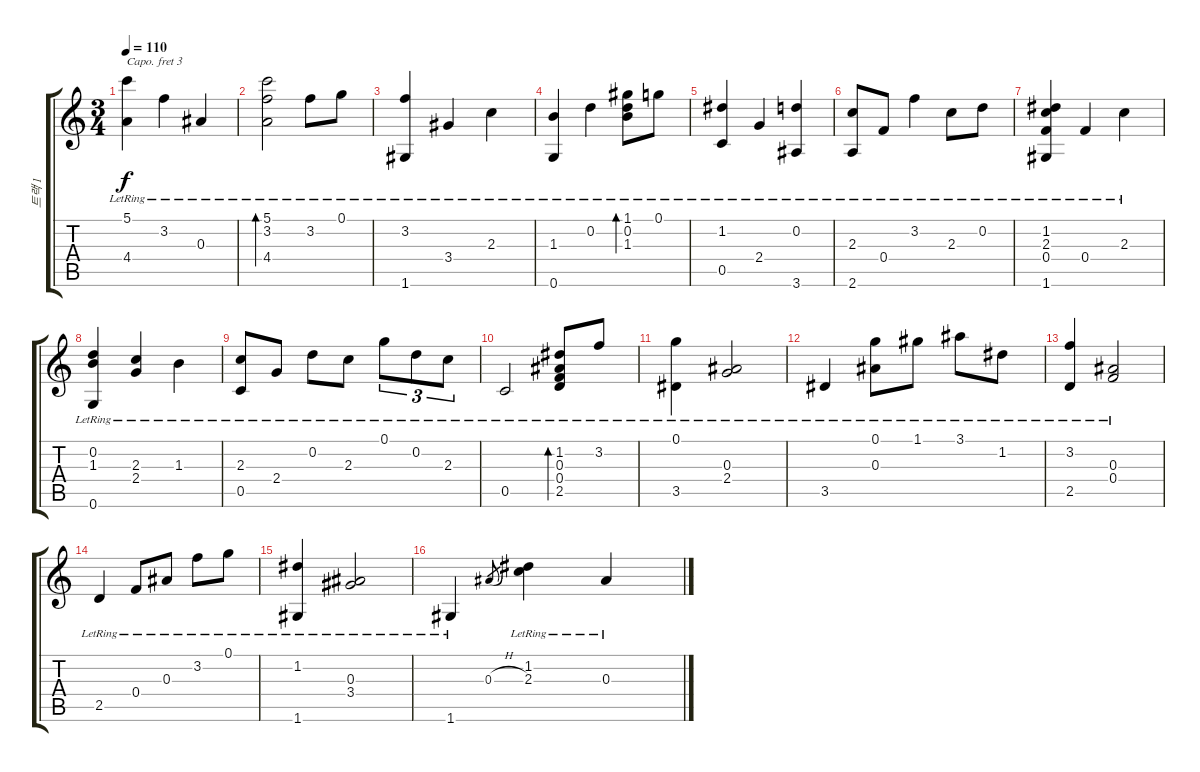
\track ("트랙 1" "트랙 1") {instrument acousticguitarsteel}
\staff {score tabs}
\capo 3
\tuning (E4 B3 G3 D3 A2 E2) {hide}
\ts (3 4)
\tempo 110
\clef g2
\ks c
(5.1{lr} 4.4).4{dy f} 3.2{lr}.4 0.3{lr}.4 |
(5.1 3.2{lr} 4.4).2{bd 240} 3.2{lr}.8 0.1{lr}.8 |
(3.2{lr} 1.6{lr}).4 3.4{lr}.4 2.3{lr}.4 |
(1.3{lr} 0.6{lr}).4 0.2{lr}.4 (1.1{lr} 0.2{lr} 1.3{lr}).8{bd 240} 0.1{lr}.8 |
(1.2{lr} 0.5{lr}).4 2.4{lr}.4 (0.2{lr} 3.6{lr}).4 |
(2.3{lr} 2.6{lr}).8 0.4{lr}.8 3.2{lr}.4 2.3{lr}.8 0.2{lr}.8 |
(1.2{lr} 2.3{lr} 0.4{lr} 1.6{lr}).4 0.4{lr}.4 2.3{lr}.4 |
(0.2{lr} 1.3{lr} 0.6{lr}).4 (2.3{lr} 2.4{lr}).4 1.3{lr}.4 |
(2.3{lr} 0.5{lr}).8 2.4{lr}.8 0.2{lr}.8 2.3{lr}.8 0.1{lr}.8{tu (3 2)} 0.2{lr}.8{tu (3 2)} 2.3{lr}.8{tu (3 2)} |
0.5{lr}.2 (1.2{lr} 0.3{lr} 0.4{lr} 2.5{lr}).8{bd 240} 3.2{lr}.8 |
(0.1{lr} 3.5{lr}).4 (0.3{lr} 2.4{lr}).2 |
3.5{lr}.4 (0.1{lr} 0.3{lr}).8 1.1{lr}.8 3.1{lr}.8 1.2{lr}.8 |
(3.2{lr} 2.5{lr}).4 (0.3{lr} 0.4{lr}).2 |
2.5{lr}.4 0.4{lr}.8 0.3{lr}.8 3.2{lr}.8 0.1{lr}.8 |
(1.2{lr} 1.6{lr}).4 (0.3{lr} 3.4{lr}).2 |
1.6{lr}.4 0.3{h}.8{gr} (1.2{lr} 2.3{lr}).4 0.3{lr}.4
